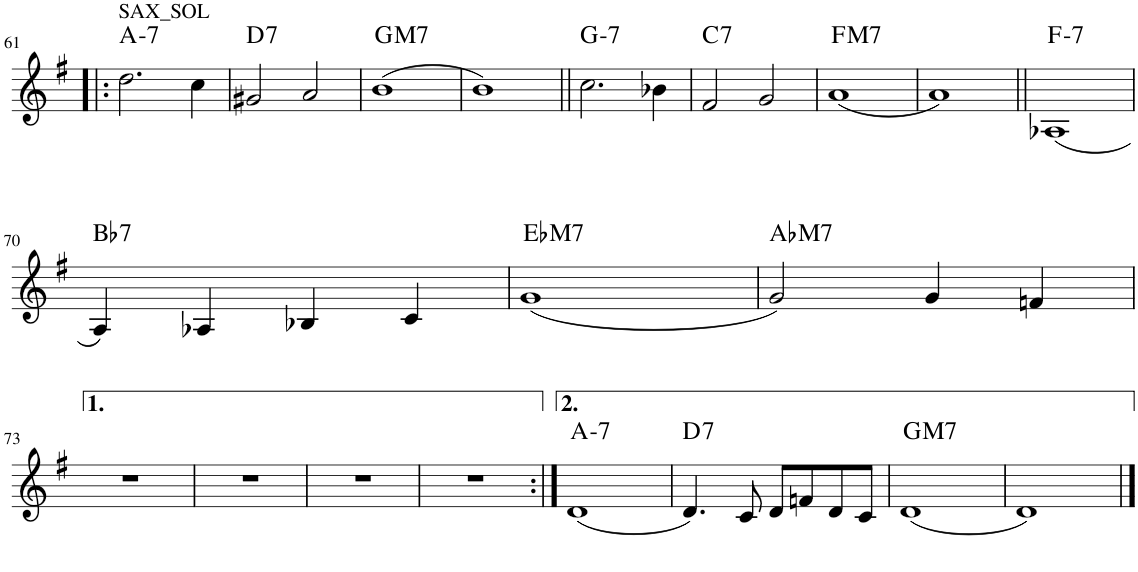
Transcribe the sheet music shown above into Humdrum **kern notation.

**kern	**harte
*part1	*part1
*staff1	*
*I"Piano	*
*I'Pno.	*
!!LO:PB:g=z
*clefG2	*
*k[f#]	*
*M4/4	*
=61!|:	=61!|:
!LO:TX:a:t=SAX_SOL	!LO:H:kt=7
2.dd\	A:min7
4cc\	.
=62	=62
!	!LO:H:kt=7
2g#X/	D:7
2a/	.
=63	=63
!	!LO:H:kt=M7
(1b	G:maj7
=64	=64
1b)	.
=65||	=65||
!	!LO:H:kt=7
2.cc\	G:min7
4b-X\	.
=66	=66
!	!LO:H:kt=7
2f#/	C:7
2g/	.
=67	=67
!	!LO:H:kt=M7
(1a	F:maj7
=68	=68
1a)	.
=69||	=69||
!	!LO:H:kt=7
(1A-X	F:min7
!!LO:LB:g=z
=70	=70
!	!LO:H:kt=7
4A/)	Bb:7
4A-X/	.
4B-X/	.
4c/	.
=71	=71
!	!LO:H:kt=M7
(1g	Eb:maj7
=72	=72
!	!LO:H:kt=M7
2g/)	Ab:maj7
4g/	.
4fn/	.
!!LO:LB:g=z
=73	=73
1r	.
=74	=74
1r	.
=75	=75
1r	.
=76	=76
1r	.
=77:|!	=77:|!
!	!LO:H:kt=7
(1d	A:min7
=78	=78
!	!LO:H:kt=7
4.d/)	D:7
8c/	.
8d/L	.
8fn/	.
8d/	.
8c/J	.
=79	=79
!	!LO:H:kt=M7
(1d	G:maj7
=80	=80
1d)	.
==	==
*-	*-
